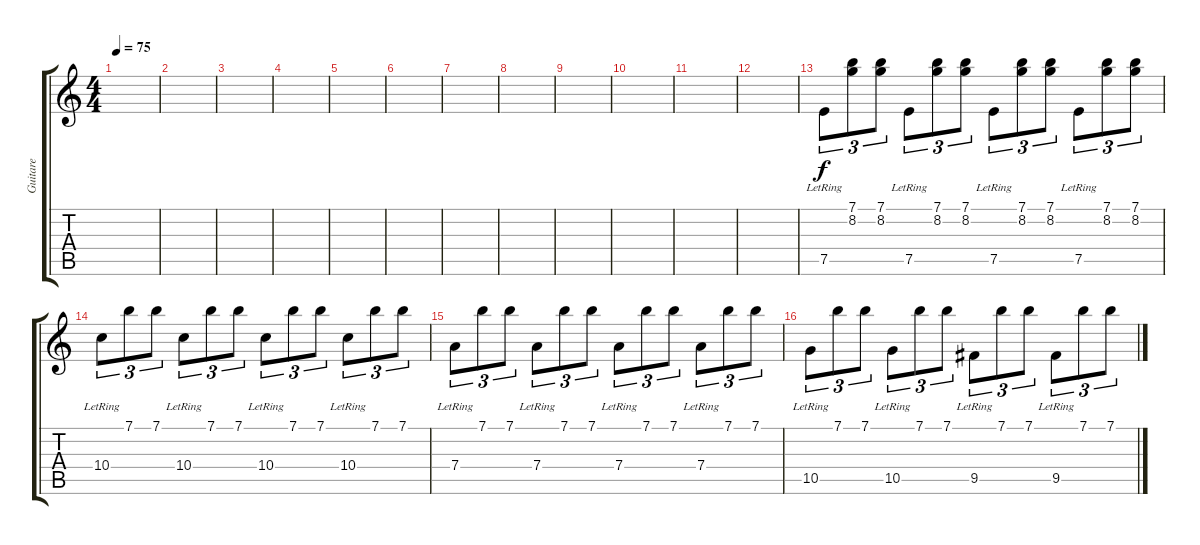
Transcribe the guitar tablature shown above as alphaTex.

\track ("Guitare" "Guitare") {instrument distortionguitar}
\staff {score tabs}
\tuning (E4 B3 G3 D3 A2 E2) {hide}
\ts (4 4)
\tempo 75
\clef g2
\ks c
|
|
|
|
|
|
|
|
|
|
|
|
7.5{lr}.8{tu (3 2)} (7.1 8.2).8{tu (3 2)} (7.1 8.2).8{tu (3 2)} 7.5{lr}.8{tu (3 2)} (7.1 8.2).8{tu (3 2)} (7.1 8.2).8{tu (3 2)} 7.5{lr}.8{tu (3 2)} (7.1 8.2).8{tu (3 2)} (7.1 8.2).8{tu (3 2)} 7.5{lr}.8{tu (3 2)} (7.1 8.2).8{tu (3 2)} (7.1 8.2).8{tu (3 2)} |
10.4{lr}.8{tu (3 2)} 7.1.8{tu (3 2)} 7.1.8{tu (3 2)} 10.4{lr}.8{tu (3 2)} 7.1.8{tu (3 2)} 7.1.8{tu (3 2)} 10.4{lr}.8{tu (3 2)} 7.1.8{tu (3 2)} 7.1.8{tu (3 2)} 10.4{lr}.8{tu (3 2)} 7.1.8{tu (3 2)} 7.1.8{tu (3 2)} |
7.4{lr}.8{tu (3 2)} 7.1.8{tu (3 2)} 7.1.8{tu (3 2)} 7.4{lr}.8{tu (3 2)} 7.1.8{tu (3 2)} 7.1.8{tu (3 2)} 7.4{lr}.8{tu (3 2)} 7.1.8{tu (3 2)} 7.1.8{tu (3 2)} 7.4{lr}.8{tu (3 2)} 7.1.8{tu (3 2)} 7.1.8{tu (3 2)} |
10.5{lr}.8{tu (3 2)} 7.1.8{tu (3 2)} 7.1.8{tu (3 2)} 10.5{lr}.8{tu (3 2)} 7.1.8{tu (3 2)} 7.1.8{tu (3 2)} 9.5{lr}.8{tu (3 2)} 7.1.8{tu (3 2)} 7.1.8{tu (3 2)} 9.5{lr}.8{tu (3 2)} 7.1.8{tu (3 2)} 7.1.8{tu (3 2)}
